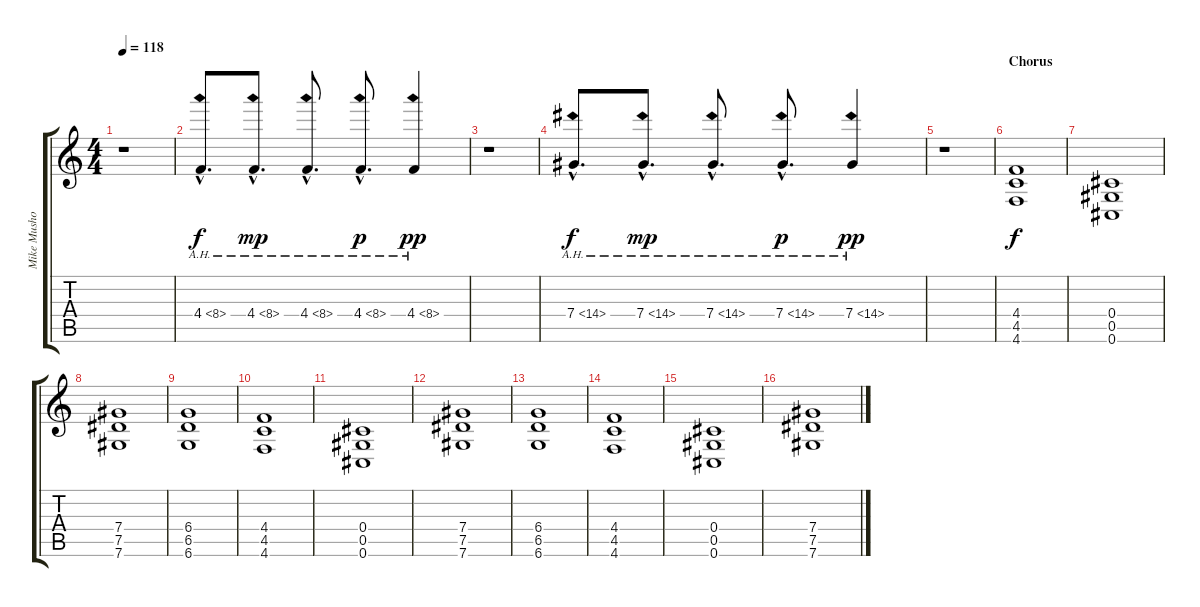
\track ("Mike Mushok - Guitar" "Mike Musho") {instrument overdrivenguitar}
\staff {score tabs}
\tuning (Eb4 Bb3 Gb3 Db3 Ab2 Db2) {hide}
\ts (4 4)
\tempo 118
\clef g2
\ks c
r.1{dy pp} |
4.4{ah 4 hac}.8{d dy f} 4.4{ah 4 hac}.8{d dy mp} 4.4{ah 4 hac}.8{d} 4.4{ah 4 hac}.8{d dy p} 4.4{ah 4}.4{dy pp} |
r.1 |
7.4{ah 7 hac}.8{d dy f} 7.4{ah 7 hac}.8{d dy mp} 7.4{ah 7 hac}.8{d} 7.4{ah 7 hac}.8{d dy p} 7.4{ah 7}.4{dy pp} |
r.1 |
\section ("" "Chorus")
(4.4 4.5 4.6).1{dy f} |
(0.4 0.5 0.6).1 |
(7.4 7.5 7.6).1 |
(6.4 6.5 6.6).1 |
(4.4 4.5 4.6).1 |
(0.4 0.5 0.6).1 |
(7.4 7.5 7.6).1 |
(6.4 6.5 6.6).1 |
(4.4 4.5 4.6).1 |
(0.4 0.5 0.6).1 |
(7.4 7.5 7.6).1
